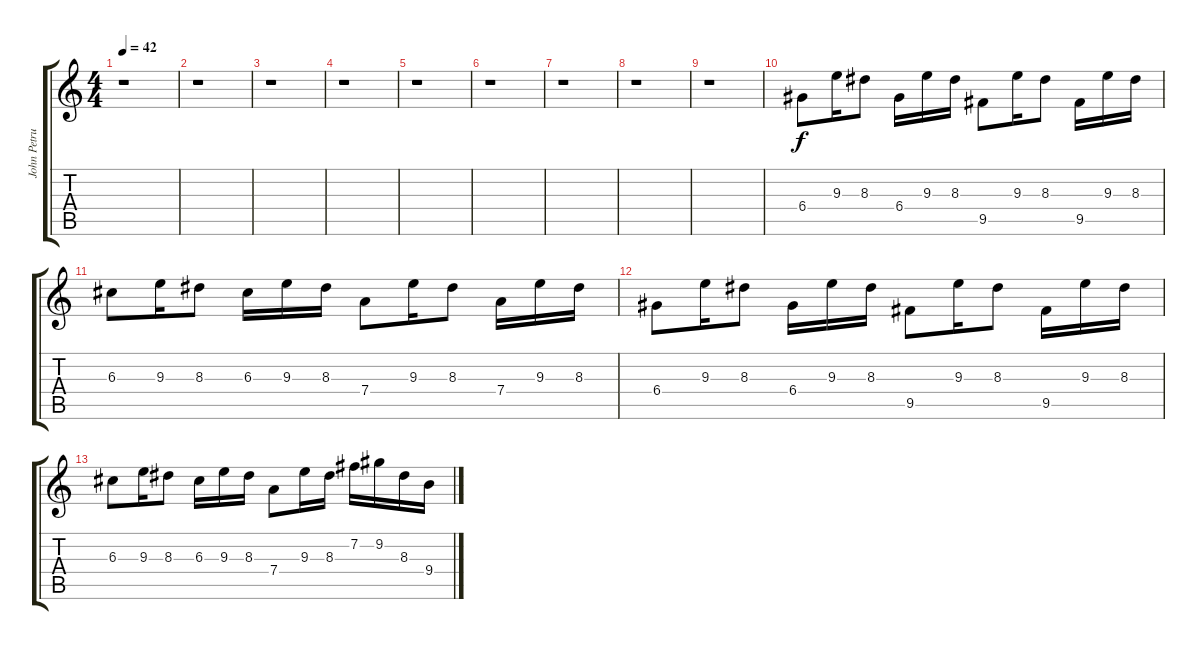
\track ("John Petrucci" "John Petru") {instrument acousticguitarsteel}
\staff {score tabs}
\tuning (E4 B3 G3 D3 A2 E2) {hide}
\ts (4 4)
\tempo 42
\clef g2
\ks c
r.1{dy f} |
r.1 |
r.1 |
r.1 |
r.1 |
r.1 |
r.1 |
r.1 |
r.1 |
6.4.8 9.3.16 8.3.8 6.4.16 9.3.16 8.3.16 9.5.8 9.3.16 8.3.8 9.5.16 9.3.16 8.3.16 |
6.3.8 9.3.16 8.3.8 6.3.16 9.3.16 8.3.16 7.4.8 9.3.16 8.3.8 7.4.16 9.3.16 8.3.16 |
6.4.8 9.3.16 8.3.8 6.4.16 9.3.16 8.3.16 9.5.8 9.3.16 8.3.8 9.5.16 9.3.16 8.3.16 |
6.3.8 9.3.16 8.3.8 6.3.16 9.3.16 8.3.16 7.4.8 9.3.16 8.3.16 7.2.16 9.2.16 8.3.16 9.4.16
